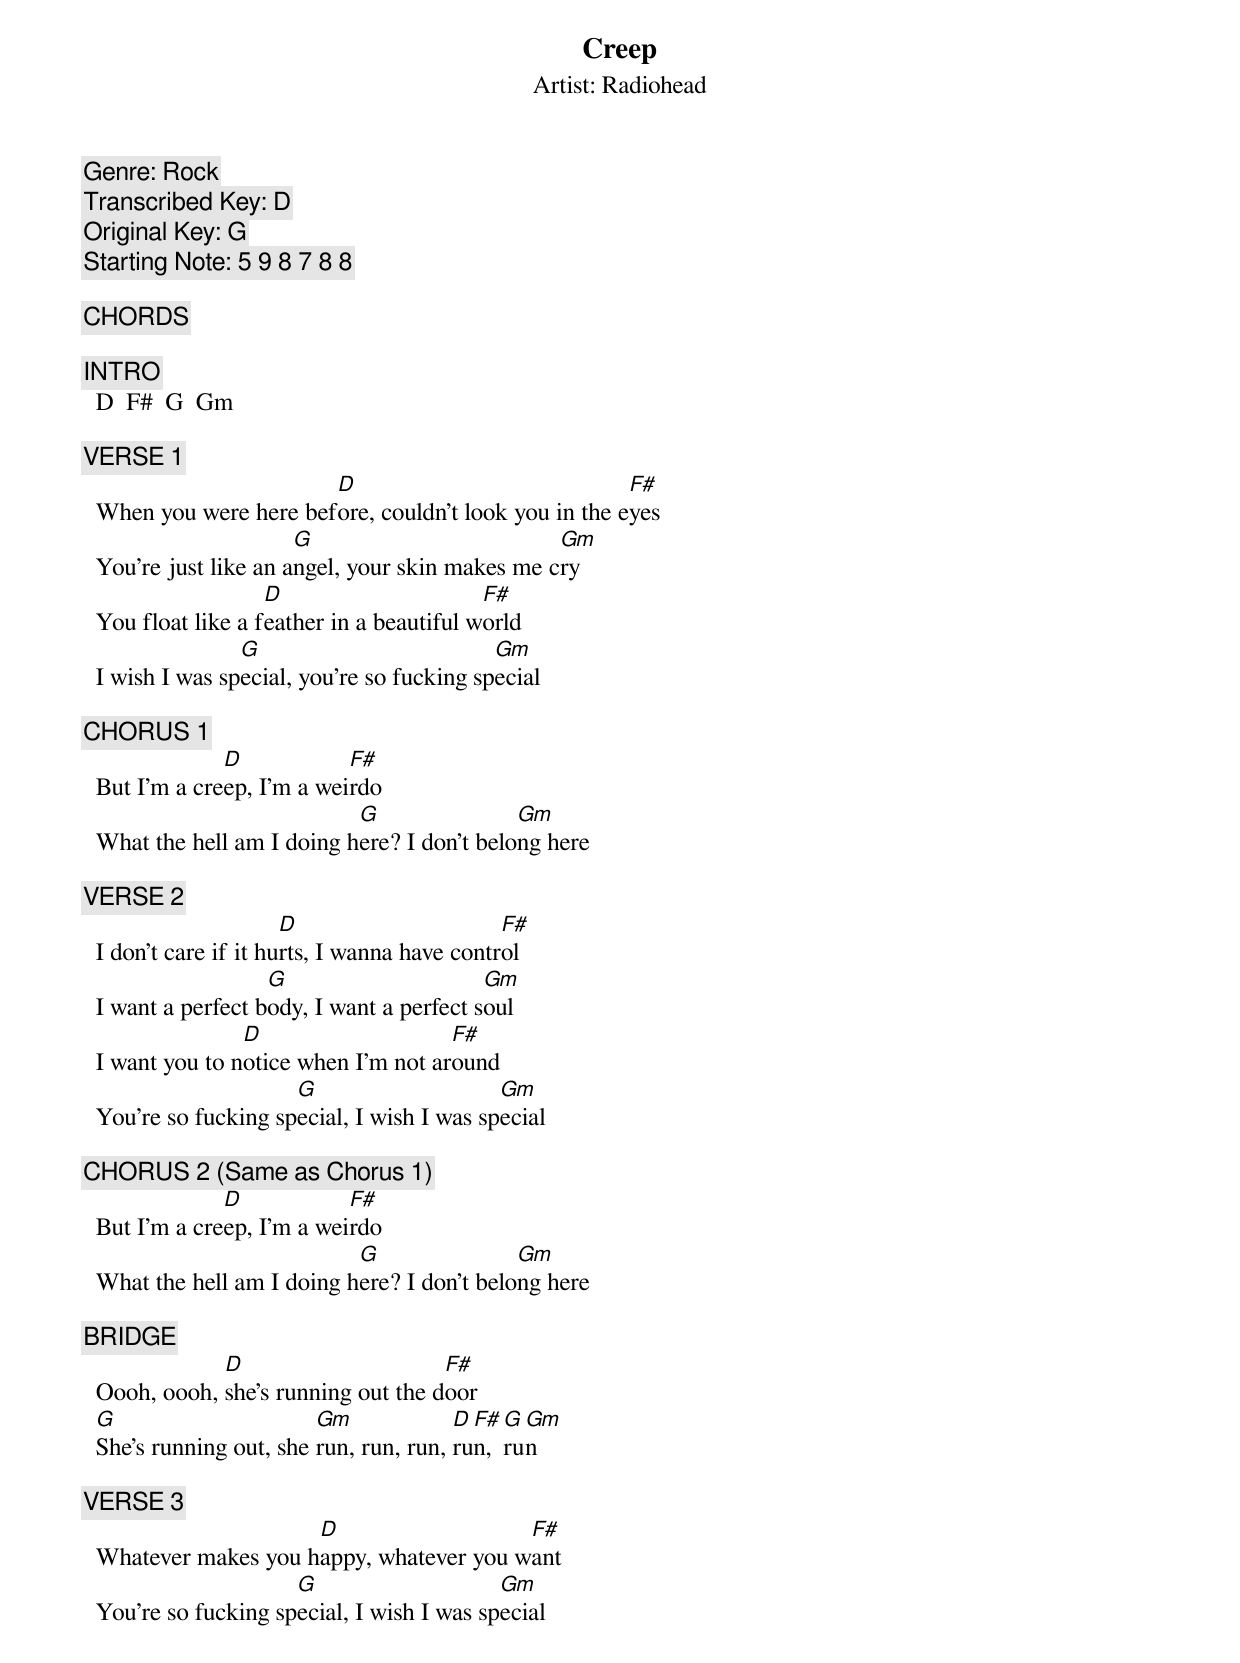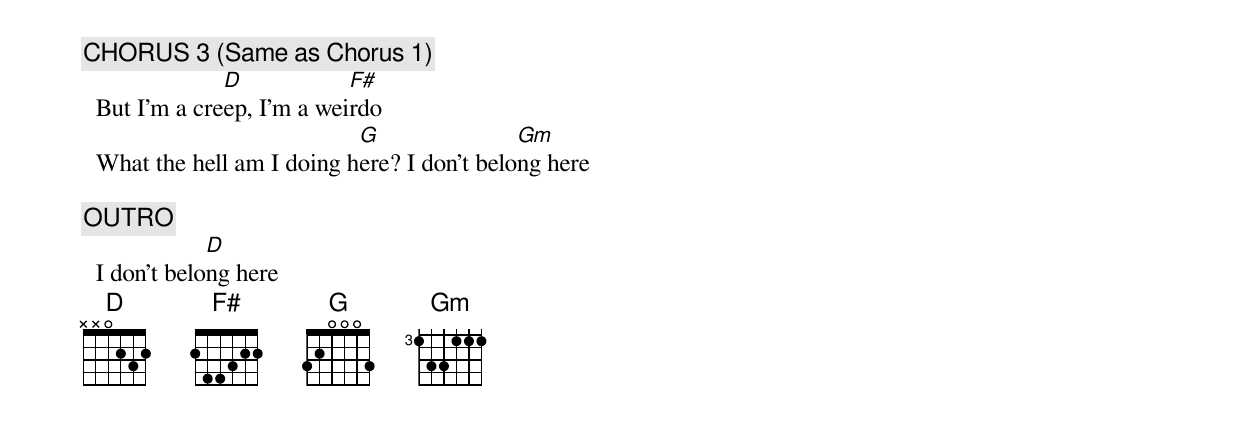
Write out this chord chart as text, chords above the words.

Creep
Artist: Radiohead
Genre: Rock
Transcribed Key: D
Original Key: G
Starting Note: 5 9 8 7 8 8

[CHORDS]
  D  0232      F#  4322      G  0003      Gm  5333

[INTRO]
  D  F#  G  Gm

[VERSE 1]
                        D                              F#
  When you were here before, couldn't look you in the eyes
                       G                         Gm
  You're just like an angel, your skin makes me cry
                    D                      F#
  You float like a feather in a beautiful world
                 G                          Gm
  I wish I was special, you're so fucking special

[CHORUS 1]
               D            F#
  But I'm a creep, I'm a weirdo
                            G                Gm
  What the hell am I doing here? I don't belong here

[VERSE 2]
                       D                      F#
  I don't care if it hurts, I wanna have control
                    G                      Gm
  I want a perfect body, I want a perfect soul
                 D                    F#
  I want you to notice when I'm not around
                      G                     Gm
  You're so fucking special, I wish I was special

[CHORUS 2] (Same as Chorus 1)
               D            F#
  But I'm a creep, I'm a weirdo
                            G                Gm
  What the hell am I doing here? I don't belong here

[BRIDGE]
              D                      F#
  Oooh, oooh, she's running out the door
  G                      Gm             D F# G Gm
  She's running out, she run, run, run, run, run

[VERSE 3]
                      D                   F#
  Whatever makes you happy, whatever you want
                      G                     Gm
  You're so fucking special, I wish I was special

[CHORUS 3] (Same as Chorus 1)
               D            F#
  But I'm a creep, I'm a weirdo
                            G                Gm
  What the hell am I doing here? I don't belong here

[OUTRO]
              D
  I don't belong here
